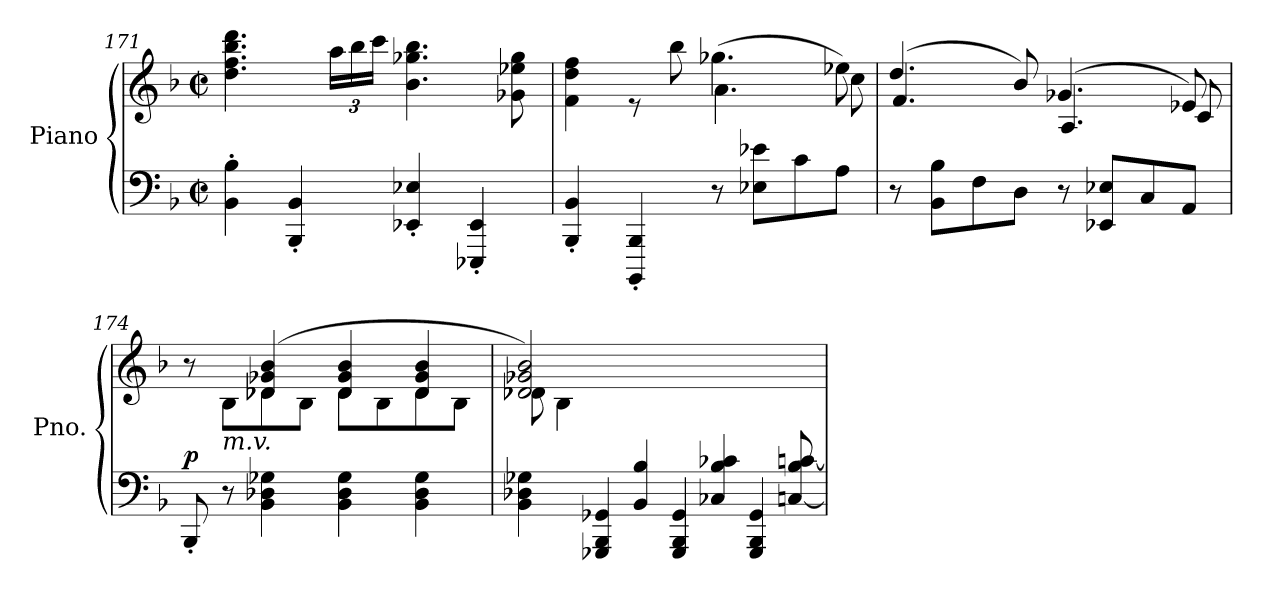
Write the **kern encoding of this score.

**kern	**kern	**dynam
*part1	*part1	*part1
*staff2	*staff1	*staff1/2
*I"Piano	*	*
*I'Pno.	*	*
*clefF4	*clefG2	*
*k[b-]	*k[b-]	*
*M2/2	*M2/2	*
*met(c|)	*met(c|)	*
=171	=171	=171
4BB-\' 4B-\'	4.dd\ 4.ff\ 4.bb-\ 4.ddd\	.
4BBB-/' 4BB-/'	.	.
*	*Xbrackettup	*
.	24aa\LL	.
.	24bb-\	.
.	24ccc\JJ	.
4EE-X/' 4E-X/'	4.b-\ 4.gg-X\ 4.bb-\	.
4EEE-X/' 4EE-/'	.	.
.	8g-X\ 8ee-X\ 8gg-\	.
=172	=172	=172
*	*^	*
4BBB-/' 4BB-/'	4f\ 4dd\ 4ff\	2ryy	.
4BBBB-/' 4BBB-/'	8re	.	.
.	8bb-\	.	.
8r	(>4.gg-X\	4.a\	.
8E-X\ 8e-X\L	.	.	.
8c\	.	.	.
8A\J	8ee-X\)	8cc\	.
=173	=173	=173	=173
8r	(>4.dd/	4.f/	.
8BB-\ 8B-\L	.	.	.
8F\	.	.	.
8D\J	8b-/)	8ryy	.
8r	(>4.g-X/	4.A/	.
8EE-X/ 8E-X/L	.	.	.
8C/	.	.	.
8AA/J	8e-X/)	8c/	.
!!LO:PB:g=z	!!
=174	=174	=174	=174
!	!	!	!LO:DY:a=2
8BBB-'/	8r	8ryy	p
!	!LO:TX:b:i:t=m.v.	!	!
8r	8ryy	8B-\L	.
4BB-\ 4D-X\ 4G-X\	(>4d-X/ 4g-X/ 4b-/	8d-\	.
.	.	8B-\J	.
4BB-\ 4D-\ 4G-\	4d-/ 4g-/ 4b-/	8d-\L	.
.	.	8B-\	.
4BB-\ 4D-\ 4G-\	4d-/ 4g-/ 4b-/	8d-\	.
.	.	8B-\J	.
=175	=175	=175	=175
*^	*	*	*
4BB-\ 4D-X\ 4G-X\	4.ryy	2d-X/ 2g-X/ 2b-/)	8d-\	.
.	.	.	4B-\	.
4GGG-X/ 4BBB-/ 4GG-X/	.	.	.	.
.	4BB-/ 4B-/	.	8ryy	.
4GGG-/ 4BBB-/ 4GG-/	.	2ryy	2ryy	.
.	4C-X/ 4B-/ 4c-X/	.	.	.
4GGG-/ 4BBB-/ 4GG-/	.	.	.	.
.	[8Cn/ 8B-/ [8cn/	.	.	.
*v	*v	*	*	*
*	*v	*v	*
=	=	=
*-	*-	*-
